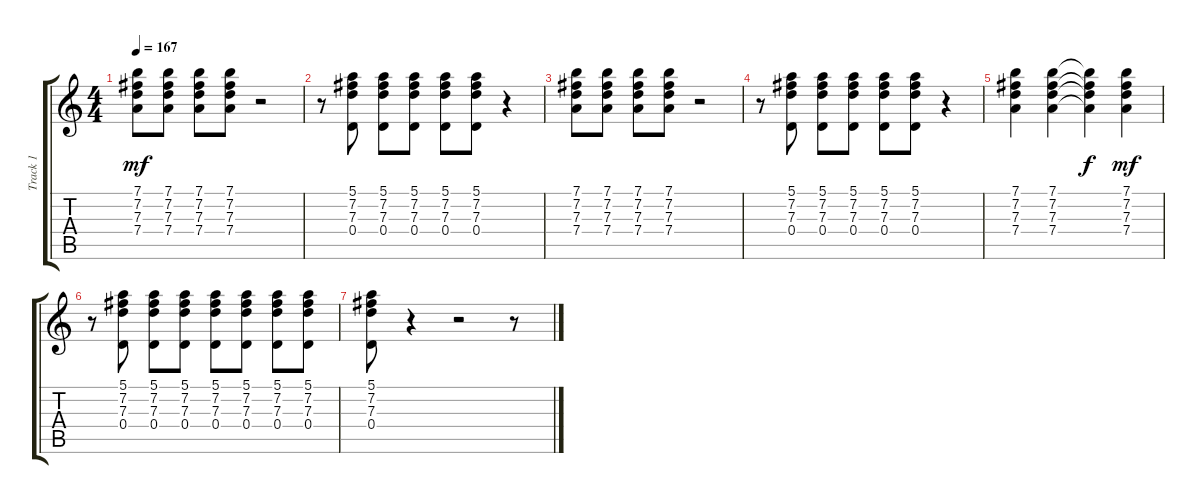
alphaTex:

\track ("Track 1" "Track 1") {instrument overdrivenguitar}
\staff {score tabs}
\tuning (E4 B3 G3 D3 A2 E2) {hide}
\ts (4 4)
\tempo 167
\clef g2
\ks c
(7.1 7.2 7.3 7.4).8{dy mf} (7.1 7.2 7.3 7.4).8 (7.1 7.2 7.3 7.4).8 (7.1 7.2 7.3 7.4).8 r.2 |
r.8 (5.1 7.2 7.3 0.4).8 (5.1 7.2 7.3 0.4).8 (5.1 7.2 7.3 0.4).8 (5.1 7.2 7.3 0.4).8 (5.1 7.2 7.3 0.4).8 r.4 |
(7.1 7.2 7.3 7.4).8 (7.1 7.2 7.3 7.4).8 (7.1 7.2 7.3 7.4).8 (7.1 7.2 7.3 7.4).8 r.2 |
r.8 (5.1 7.2 7.3 0.4).8 (5.1 7.2 7.3 0.4).8 (5.1 7.2 7.3 0.4).8 (5.1 7.2 7.3 0.4).8 (5.1 7.2 7.3 0.4).8 r.4 |
(7.1 7.2 7.3 7.4).4 (7.1 7.2 7.3 7.4).4 (7.1{t} 7.2{t} 7.3{t} 7.4{t}).4{dy f} (7.1 7.2 7.3 7.4).4{dy mf} |
r.8 (5.1 7.2 7.3 0.4).8 (5.1 7.2 7.3 0.4).8 (5.1 7.2 7.3 0.4).8 (5.1 7.2 7.3 0.4).8 (5.1 7.2 7.3 0.4).8 (5.1 7.2 7.3 0.4).8 (5.1 7.2 7.3 0.4).8 |
(5.1 7.2 7.3 0.4).8 r.4 r.2 r.8
